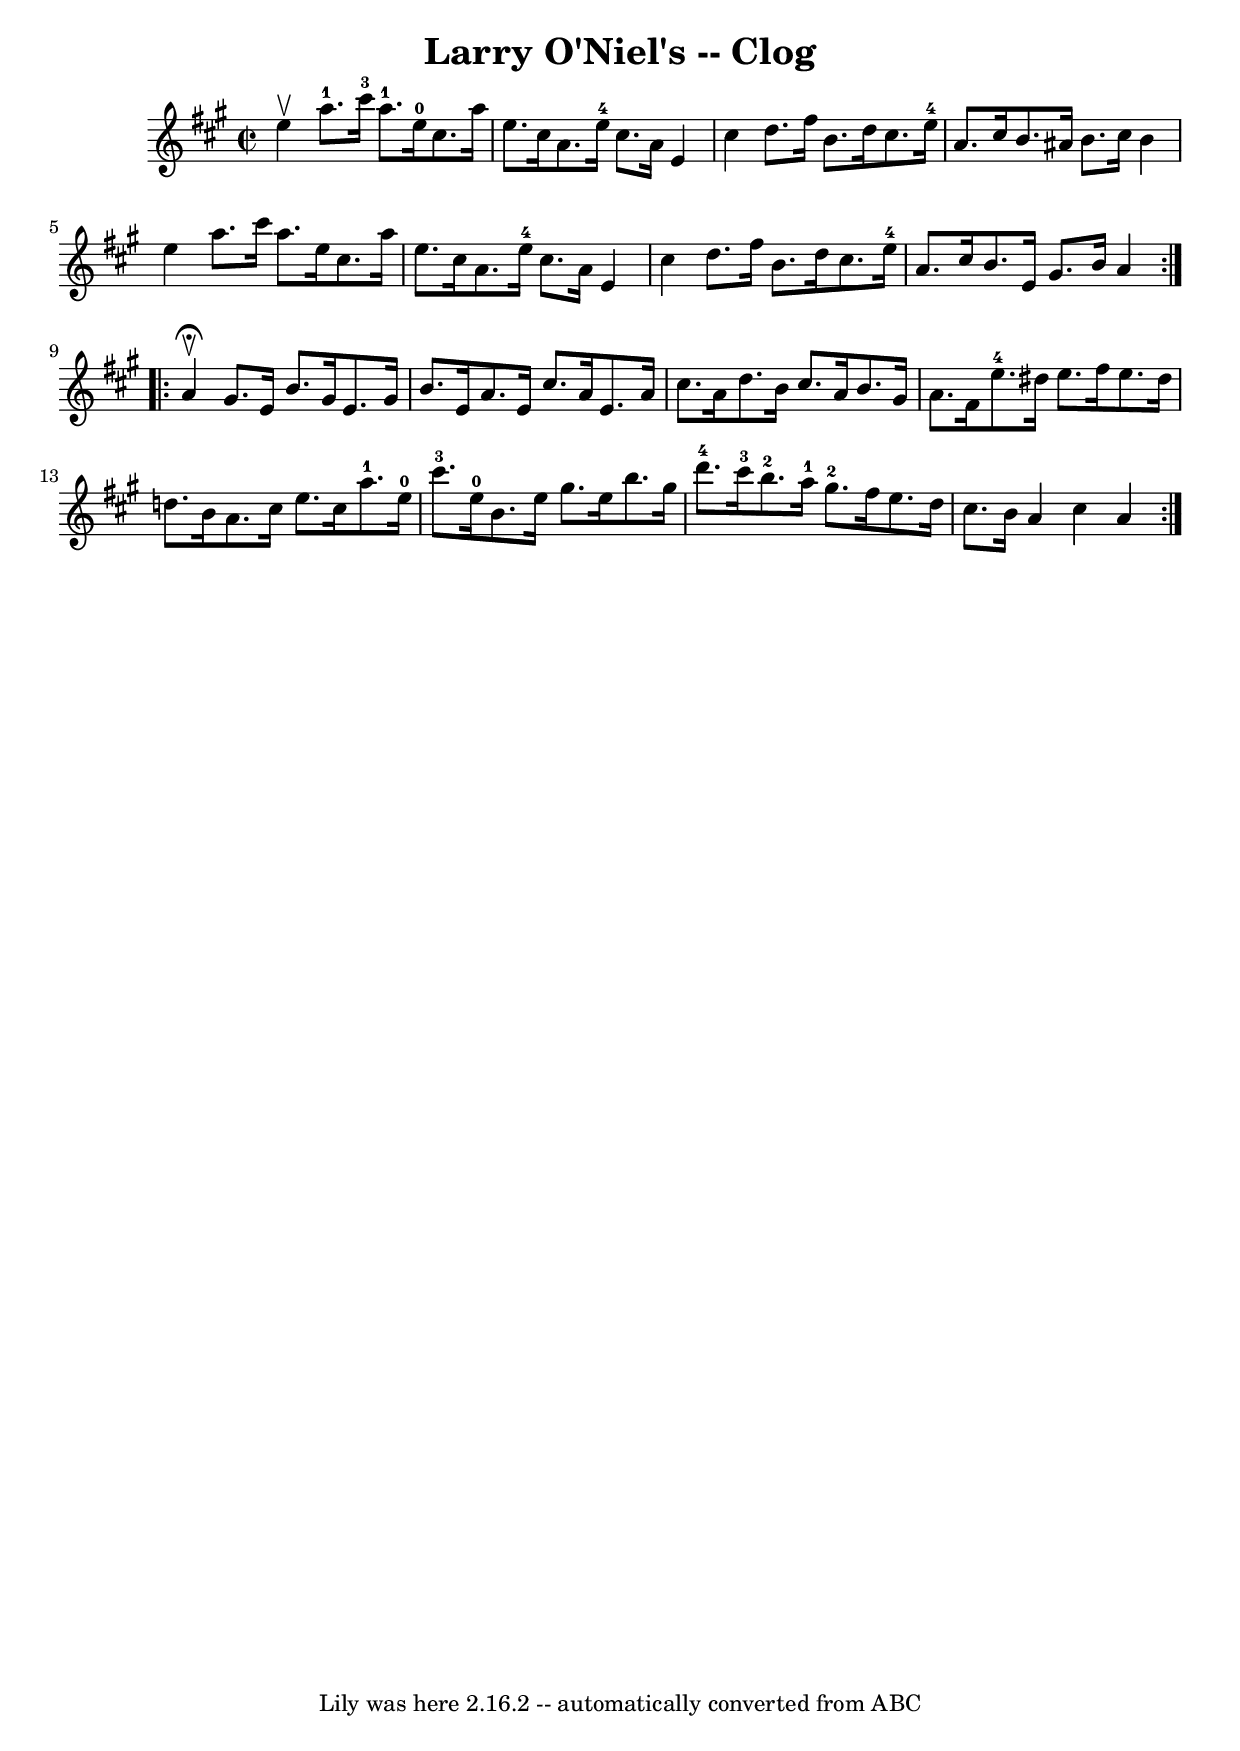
\version "2.16.2"
\include "Mammoth.ily"
\header {
  %% book = "Ryan's Mammoth Collection"
  crossRefNumber = "1"
  footnotes = "\\\\156 927"
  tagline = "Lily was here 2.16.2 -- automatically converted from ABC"
  title = "Larry O'Niel's -- Clog"

}
voicedefault =  {



  \repeat volta 2 {

    \override Staff.TimeSignature #'style = #'C
    \time 2/2 
    \key a \major e''4^\upbow |
    a''8.-1 cis'''16 
    -3 a''8.-1 e''16-0 cis''8. a''16 e''8. cis''16    
    |
    a'8. e''16-4 cis''8. a'16 e'4 cis''4    |
    
    d''8. fis''16 b'8. d''16 cis''8. e''16-4 a'8. cis''16   
    |
    b'8. ais'16 b'8. cis''16 b'4 e''4    |
    
    a''8. cis'''16 a''8. e''16 cis''8. a''16 e''8. cis''16    
    |
    a'8. e''16-4 cis''8. a'16 e'4 cis''4    |
    
    d''8. fis''16 b'8. d''16 cis''8. e''16-4 a'8. cis''16    
    |
    b'8. e'16 gis'8. b'16 a'4    
  }     
  \repeat volta 2 {
    
    a'4^\fermata^\upbow |
    gis'8. e'16 b'8. gis'16 e'8.    
    gis'16 b'8. e'16    |
    a'8. e'16 cis''8. a'16 e'8.    
    a'16 cis''8. a'16    |
    d''8. b'16 cis''8. a'16 b'8.  
    gis'16 a'8. fis'16    |
    e''8.-4 dis''16 e''8.    
    fis''16 e''8. dis''16 d''!8. b'16    |
    a'8. cis''16   
    e''8. cis''16 a''8.-1 e''16-0 cis'''8.-3 e''16-0   
    |
    b'8. e''16 gis''8. e''16 b''8. gis''16 d'''8.-4 
    cis'''16-3   |
    b''8.-2 a''16-1 gis''8.-2   
    fis''16 e''8. d''16 cis''8. b'16    |
    a'4 cis''4 a'4 
    
  }   

}

\score{
  <<

    \context Staff="default"
    {
      \voicedefault 
      
    }

  >>
  \layout {
    
  }
  \midi {
  }

}
